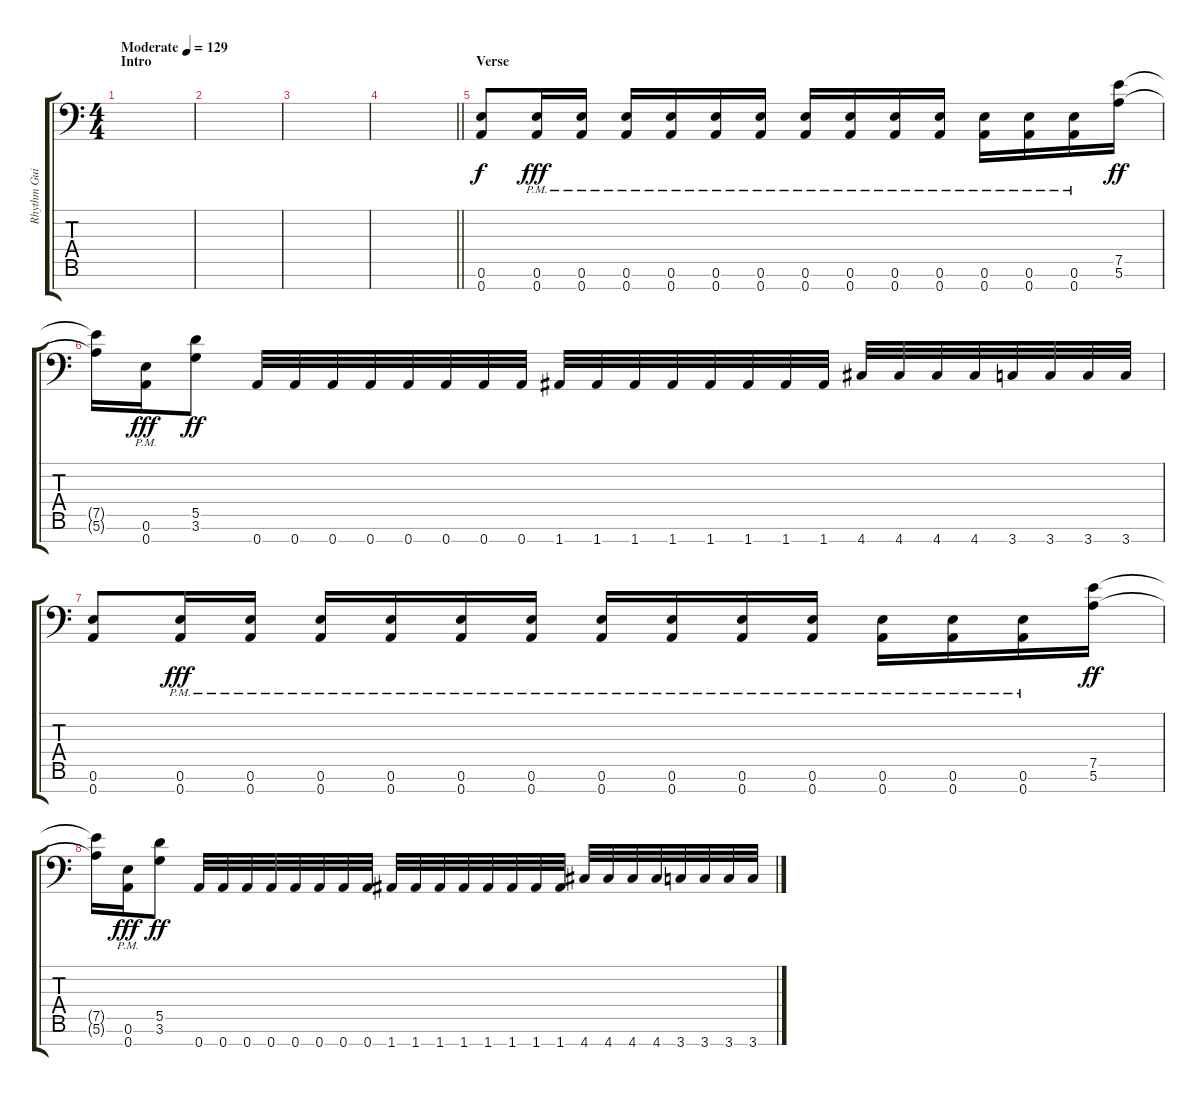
\track ("Rhythm Guitar 2" "Rhythm Gui") {instrument overdrivenguitar}
\staff {score tabs}
\tuning (E4 B3 G3 D3 A2 E2 A1) {hide}
\ts (4 4)
\section ("" "Intro")
\tempo (129 "Moderate")
\clef f4
\ks c
|
|
|
\barLineRight lightlight
|
\section ("" "Verse")
(0.6 0.7).8 (0.6{pm} 0.7{pm}).16{dy fff} (0.6{pm} 0.7{pm}).16 (0.6{pm} 0.7{pm}).16 (0.6{pm} 0.7{pm}).16 (0.6{pm} 0.7{pm}).16 (0.6{pm} 0.7{pm}).16 (0.6{pm} 0.7{pm}).16 (0.6{pm} 0.7{pm}).16 (0.6{pm} 0.7{pm}).16 (0.6{pm} 0.7{pm}).16 (0.6{pm} 0.7{pm}).16 (0.6{pm} 0.7{pm}).16 (0.6{pm} 0.7{pm}).16 (7.5 5.6).16{dy ff} |
(7.5{t} 5.6{t}).16 (0.6{pm} 0.7{pm}).16{dy fff} (5.5 3.6).8{dy ff} 0.7.32 0.7.32 0.7.32 0.7.32 0.7.32 0.7.32 0.7.32 0.7.32 1.7.32 1.7.32 1.7.32 1.7.32 1.7.32 1.7.32 1.7.32 1.7.32 4.7.32 4.7.32 4.7.32 4.7.32 3.7.32 3.7.32 3.7.32 3.7.32 |
(0.6 0.7).8 (0.6{pm} 0.7{pm}).16{dy fff} (0.6{pm} 0.7{pm}).16 (0.6{pm} 0.7{pm}).16 (0.6{pm} 0.7{pm}).16 (0.6{pm} 0.7{pm}).16 (0.6{pm} 0.7{pm}).16 (0.6{pm} 0.7{pm}).16 (0.6{pm} 0.7{pm}).16 (0.6{pm} 0.7{pm}).16 (0.6{pm} 0.7{pm}).16 (0.6{pm} 0.7{pm}).16 (0.6{pm} 0.7{pm}).16 (0.6{pm} 0.7{pm}).16 (7.5 5.6).16{dy ff} |
(7.5{t} 5.6{t}).16 (0.6{pm} 0.7{pm}).16{dy fff} (5.5 3.6).8{dy ff} 0.7.32 0.7.32 0.7.32 0.7.32 0.7.32 0.7.32 0.7.32 0.7.32 1.7.32 1.7.32 1.7.32 1.7.32 1.7.32 1.7.32 1.7.32 1.7.32 4.7.32 4.7.32 4.7.32 4.7.32 3.7.32 3.7.32 3.7.32 3.7.32
